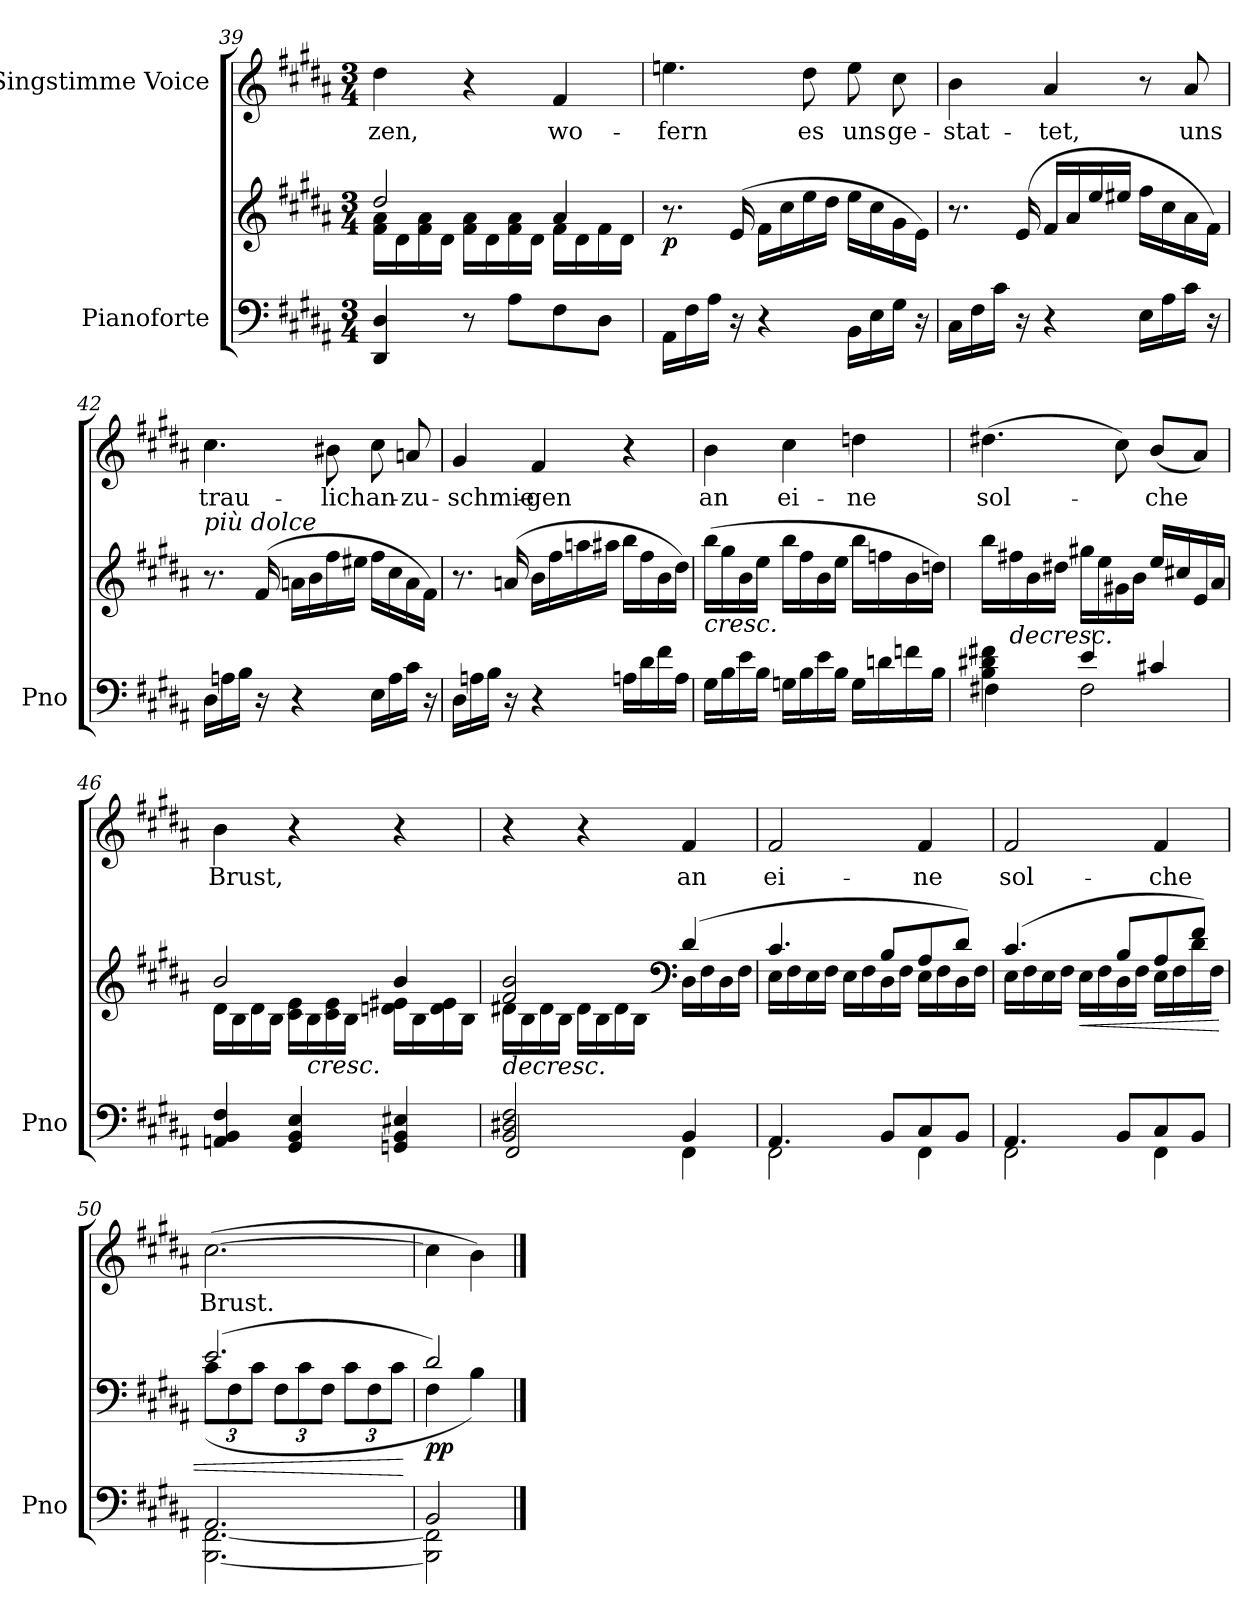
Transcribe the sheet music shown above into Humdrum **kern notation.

**kern	**kern	**dynam	**kern	**text
*part2	*part2	*part2	*part1	*part1
*staff3	*staff2	*staff2/3	*staff1	*staff1
*I"Pianoforte	*	*	*I"Singstimme Voice	*
*I'Pno	*	*	*	*
*clefF4	*clefG2	*	*clefG2	*
*k[f#c#g#d#a#]	*k[f#c#g#d#a#]	*	*k[f#c#g#d#a#]	*
*M3/4	*M3/4	*	*M3/4	*
=39	=39	=39	=39	=39
*	*^	*	*	*
4DD#/ 4D#/	2dd#/	16f#\ 16a#\LL	.	4dd#\	-zen,
.	.	16d#\	.	.	.
.	.	16f#\ 16a#\	.	.	.
.	.	16d#\JJ	.	.	.
8r	.	16f#\ 16a#\LL	.	4r	.
.	.	16d#\	.	.	.
8A#\L	.	16f#\ 16a#\	.	.	.
.	.	16d#\JJ	.	.	.
8F#\	4a#/	16f#\LL	.	4f#/	wo-
.	.	16d#\	.	.	.
8D#\J	.	16f#\	.	.	.
.	.	16d#\JJ	.	.	.
=40	=40	=40	=40	=40	=40
!	!	!	!LO:DY:b	!	!
*	*v	*v	*	*	*
16AA#\LL	8.r	p	4.een\	-fern
16F#\	.	.	.	.
16A#\JJ	.	.	.	.
16r	(16e/	.	.	.
4r	16f#\LL	.	.	.
.	16cc#\	.	.	.
.	16ee\	.	8dd#\	es
.	16dd#\JJ	.	.	.
16BB\LL	16ee\LL	.	8ee\	uns
16E\	16cc#\	.	.	.
16G#\JJ	16g#\	.	8cc#\	ge-
16r	16e\JJ)	.	.	.
=41	=41	=41	=41	=41
16C#\LL	8.r	.	4b\	-stat-
16F#\	.	.	.	.
16c#\JJ	.	.	.	.
16r	(16e/	.	.	.
4r	16f#/LL	.	4a#/	-tet,
.	16a#/	.	.	.
.	16ee/	.	.	.
.	16ee#X/JJ	.	.	.
16E\LL	16ff#\LL	.	8r	.
16A#\	16cc#\	.	.	.
16c#\JJ	16a#\	.	8a#/	uns
16r	16f#\JJ)	.	.	.
=42	=42	=42	=42	=42
!	!LO:TX:i:t=più dolce	!	!	!
16D#\LL	8.r	.	4.cc#\	trau-
16An\	.	.	.	.
16B\JJ	.	.	.	.
16r	(16f#/	.	.	.
4r	16an\LL	.	.	.
.	16b\	.	.	.
.	16ff#\	.	8b#X\	-lich
.	16ee#X\JJ	.	.	.
16E\LL	16ff#\LL	.	8cc#\	an-
16A\	16cc#\	.	.	.
16c#\JJ	16a\	.	8an/	-zu-
16r	16f#\JJ)	.	.	.
=43	=43	=43	=43	=43
16D#\LL	8.r	.	4g#/	-schmie-
16An\	.	.	.	.
16B\JJ	.	.	.	.
16r	(16an/	.	.	.
4r	16b\LL	.	4f#/	-gen
.	16ff#\	.	.	.
.	16aan\	.	.	.
.	16aa#X\JJ	.	.	.
16An\LL	16bb\LL	.	4r	.
16d#\	16ff#\	.	.	.
16f#\	16b\	.	.	.
16A\JJ	16dd#\JJ)	.	.	.
=44	=44	=44	=44	=44
!	!	!LO:HP:b	!	!
16G#\LL	(16bb\LL	<	4b\	an
16B\	16gg#\	.	.	.
16e\	16b\	.	.	.
16B\JJ	16ee\JJ	.	.	.
16Gn\LL	16bb\LL	.	4cc#\	ei-
16B\	16ff#\	.	.	.
16e\	16b\	.	.	.
16B\JJ	16ee\JJ	.	.	.
16G\LL	16bb\LL	.	4ddn\	-ne
16dn\	16ffn\	.	.	.
16fn\	16b\	.	.	.
16B\JJ	16ddn\JJ)	.	.	.
=45	=45	=45	=45	=45
*^	*	*	*	*
4B\ 4d#X\ 4f#X\	4F#X\	16bb\LL	.	(4.dd#X\	sol-
!	!	!	!LO:HP:b	!	!
.	.	16ff#X\	>	.	.
.	.	16b\	.	.	.
.	.	16dd#X\JJ	.	.	.
4e/	2F#\	16gg#X\LL	.	.	.
.	.	16ee\	.	.	.
.	.	16g#X\	.	8cc#\)	.
.	.	16b\JJ	.	.	.
4c#X/	.	16ee/LL	.	(8b/L	-che
.	.	16cc#X/	.	.	.
.	.	16e/	.	8a#/J)	.
.	.	16a#/JJ	.	.	.
*v	*v	*	*	*	*
.	.	[	.	.
=46	=46	=46	=46	=46
*	*^	*	*	*
4AAn/ 4BB/ 4F#/	2b/	16d#\LL	.	4b\	Brust,
.	.	16B\	.	.	.
.	.	16d#\	.	.	.
.	.	16B\JJ	.	.	.
4GG#/ 4BB/ 4E/	.	16c#\ 16e\LL	.	4r	.
!	!	!	!LO:HP:b	!	!
.	.	16B\	<	.	.
.	.	16c#\ 16e\	.	.	.
.	.	16B\JJ	.	.	.
4GGn/ 4BB/ 4E#X/	4b/	16dn\ 16e#X\LL	.	4r	.
.	.	16B\	.	.	.
.	.	16d\ 16e#\	.	.	.
.	.	16B\JJ	.	.	.
*	*v	*v	*	*	*
.	.	]	.	.
=47	=47	=47	=47	=47
*^	*	*	*	*
!	!	!	!LO:HP:b	!	!
*	*	*^	*	*	*
2BB/ 2D#X/ 2F#/	2FF#/	2f#/ 2b/	16d#X\LL	>	4r	.
.	.	.	16B\	.	.	.
.	.	.	16d#\	.	.	.
.	.	.	16B\JJ	.	.	.
.	.	.	16d#\LL	.	4r	.
.	.	.	16B\	.	.	.
.	.	.	16d#\	.	.	.
.	.	.	16B\JJ	[	.	.
*	*	*clefF4	*	*	*	*
!	!	!	!	!LO:DY:b	!	!
!	!	!	!	!LO:DY:n=1:b	!	!
4BB/	4FF#\	(4d#/	16D#\LL	p other-dynamics	4f#/	an
.	.	.	16F#\	.	.	.
.	.	.	16D#\	.	.	.
.	.	.	16F#\JJ	.	.	.
=48	=48	=48	=48	=48	=48	=48
4.AA#/	2FF#\	4.c#/	16E\LL	.	2f#/	ei-
.	.	.	16F#\	.	.	.
.	.	.	16E\	.	.	.
.	.	.	16F#\JJ	.	.	.
.	.	.	16E\LL	.	.	.
.	.	.	16F#\	.	.	.
8BB/L	.	8B/L	16D#\	.	.	.
.	.	.	16F#\JJ	.	.	.
8C#/	4FF#\	8A#/	16E\LL	.	4f#/	-ne
.	.	.	16F#\	.	.	.
8BB/J	.	8d#/J)	16D#\	.	.	.
.	.	.	16F#\JJ	.	.	.
=49	=49	=49	=49	=49	=49	=49
4.AA#/	2FF#\	(4.c#/	16E\LL	.	2f#/	sol-
.	.	.	16F#\	.	.	.
.	.	.	16E\	.	.	.
.	.	.	16F#\JJ	.	.	.
!	!	!	!	!LO:HP:b	!	!
.	.	.	16E\LL	<	.	.
.	.	.	16F#\	.	.	.
8BB/L	.	8B/L	16D#\	.	.	.
.	.	.	16F#\JJ	.	.	.
8C#/	4FF#\	8A#/	16E\LL	.	4f#/	-che
.	.	.	16F#\	.	.	.
8BB/J	.	8f#/J)	16d#\	.	.	.
.	.	.	16F#\JJ	.	.	.
*v	*v	*	*	*	*	*
*	*v	*v	*	*	*
.	.	]	.	.
=50	=50	=50	=50	=50
*^	*^	*	*	*
*	*	*	*Xbrackettup	*	*	*
2.AA#/	[2.BBB\ [2.FF#\	(2.e/	(12c#\L	.	([2.cc#\	Brust.
.	.	.	12F#\	.	.	.
.	.	.	12c#\J	.	.	.
.	.	.	12F#\L	.	.	.
.	.	.	12c#\	.	.	.
.	.	.	12F#\J	.	.	.
.	.	.	12c#\L	.	.	.
.	.	.	12F#\	.	.	.
.	.	.	12c#\J	.	.	.
*v	*v	*	*	*	*	*
*	*v	*v	*	*	*
.	.	[	.	.
=51	=51	=51	=51	=51
*^	*^	*	*	*
!	!	!	!	!LO:DY:b	!	!
2BB/	2BBB\] 2FF#\]	2d#/)	4F#\	pp	4cc#\]	.
.	.	.	4B\)	.	4b\)	.
*v	*v	*	*	*	*	*
*	*v	*v	*	*	*
==	==	==	==	==
*-	*-	*-	*-	*-
